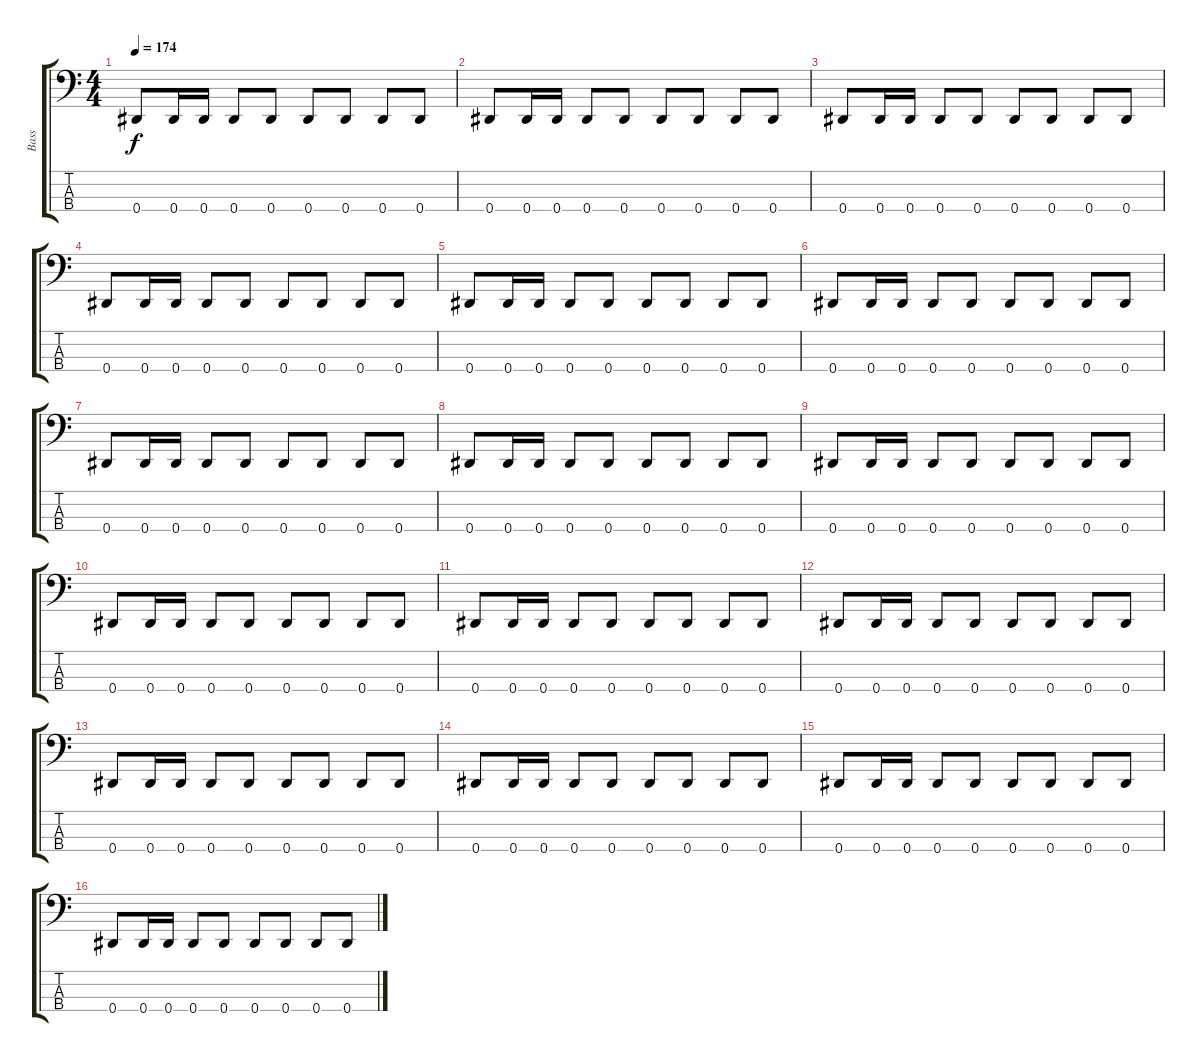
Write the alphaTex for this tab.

\track ("Bass" "Bass") {instrument electricbasspick}
\staff {score tabs}
\tuning (Gb2 Db2 Ab1 Eb1) {hide}
\ts (4 4)
\tempo 174
\clef f4
\ks c
0.4.8{dy f} 0.4.16 0.4.16 0.4.8 0.4.8 0.4.8 0.4.8 0.4.8 0.4.8 |
0.4.8 0.4.16 0.4.16 0.4.8 0.4.8 0.4.8 0.4.8 0.4.8 0.4.8 |
0.4.8 0.4.16 0.4.16 0.4.8 0.4.8 0.4.8 0.4.8 0.4.8 0.4.8 |
0.4.8 0.4.16 0.4.16 0.4.8 0.4.8 0.4.8 0.4.8 0.4.8 0.4.8 |
0.4.8 0.4.16 0.4.16 0.4.8 0.4.8 0.4.8 0.4.8 0.4.8 0.4.8 |
0.4.8 0.4.16 0.4.16 0.4.8 0.4.8 0.4.8 0.4.8 0.4.8 0.4.8 |
0.4.8 0.4.16 0.4.16 0.4.8 0.4.8 0.4.8 0.4.8 0.4.8 0.4.8 |
0.4.8 0.4.16 0.4.16 0.4.8 0.4.8 0.4.8 0.4.8 0.4.8 0.4.8 |
0.4.8 0.4.16 0.4.16 0.4.8 0.4.8 0.4.8 0.4.8 0.4.8 0.4.8 |
0.4.8 0.4.16 0.4.16 0.4.8 0.4.8 0.4.8 0.4.8 0.4.8 0.4.8 |
0.4.8 0.4.16 0.4.16 0.4.8 0.4.8 0.4.8 0.4.8 0.4.8 0.4.8 |
0.4.8 0.4.16 0.4.16 0.4.8 0.4.8 0.4.8 0.4.8 0.4.8 0.4.8 |
0.4.8 0.4.16 0.4.16 0.4.8 0.4.8 0.4.8 0.4.8 0.4.8 0.4.8 |
0.4.8 0.4.16 0.4.16 0.4.8 0.4.8 0.4.8 0.4.8 0.4.8 0.4.8 |
0.4.8 0.4.16 0.4.16 0.4.8 0.4.8 0.4.8 0.4.8 0.4.8 0.4.8 |
0.4.8 0.4.16 0.4.16 0.4.8 0.4.8 0.4.8 0.4.8 0.4.8 0.4.8
